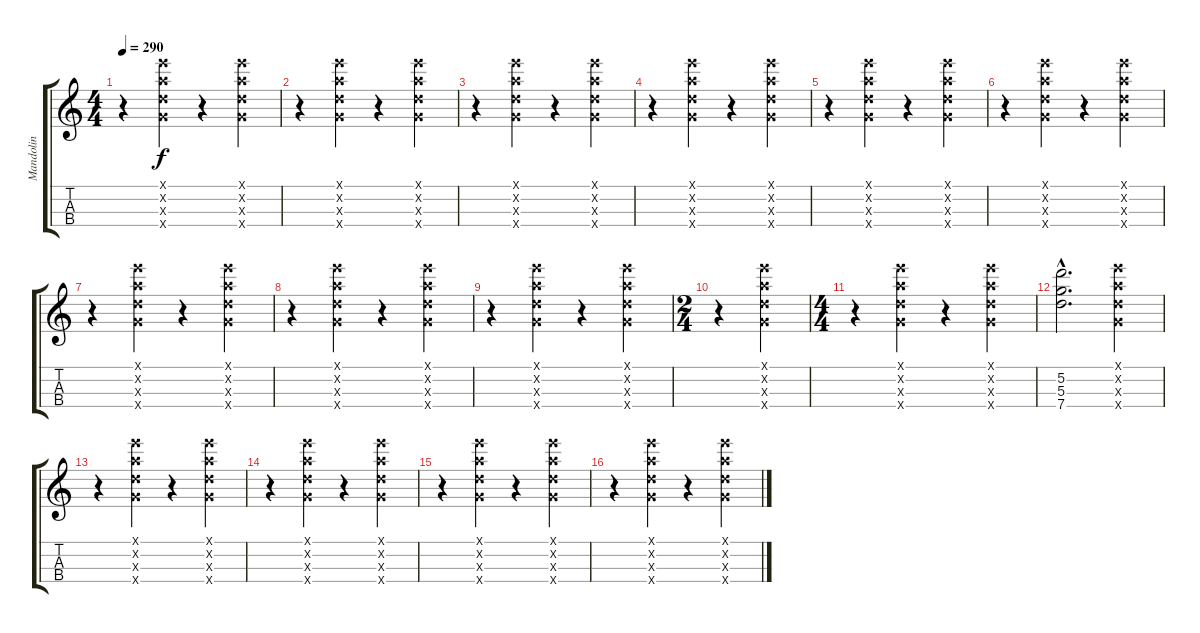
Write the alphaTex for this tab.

\track ("Mandolin" "Mandolin") {instrument acousticguitarnylon}
\staff {score tabs}
\tuning (E5 A4 D4 G3) {hide}
\ts (4 4)
\tempo 290
\clef g2
\ks c
r.4{dy f} (0.1{x} 0.2{x} 0.3{x} 0.4{x}).4 r.4 (0.1{x} 0.2{x} 0.3{x} 0.4{x}).4 |
r.4 (0.1{x} 0.2{x} 0.3{x} 0.4{x}).4 r.4 (0.1{x} 0.2{x} 0.3{x} 0.4{x}).4 |
r.4 (0.1{x} 0.2{x} 0.3{x} 0.4{x}).4 r.4 (0.1{x} 0.2{x} 0.3{x} 0.4{x}).4 |
r.4 (0.1{x} 0.2{x} 0.3{x} 0.4{x}).4 r.4 (0.1{x} 0.2{x} 0.3{x} 0.4{x}).4 |
r.4 (0.1{x} 0.2{x} 0.3{x} 0.4{x}).4 r.4 (0.1{x} 0.2{x} 0.3{x} 0.4{x}).4 |
r.4 (0.1{x} 0.2{x} 0.3{x} 0.4{x}).4 r.4 (0.1{x} 0.2{x} 0.3{x} 0.4{x}).4 |
r.4 (0.1{x} 0.2{x} 0.3{x} 0.4{x}).4 r.4 (0.1{x} 0.2{x} 0.3{x} 0.4{x}).4 |
r.4 (0.1{x} 0.2{x} 0.3{x} 0.4{x}).4 r.4 (0.1{x} 0.2{x} 0.3{x} 0.4{x}).4 |
r.4 (0.1{x} 0.2{x} 0.3{x} 0.4{x}).4 r.4 (0.1{x} 0.2{x} 0.3{x} 0.4{x}).4 |
\ts (2 4)
r.4 (0.1{x} 0.2{x} 0.3{x} 0.4{x}).4 |
\ts (4 4)
r.4 (0.1{x} 0.2{x} 0.3{x} 0.4{x}).4 r.4 (0.1{x} 0.2{x} 0.3{x} 0.4{x}).4 |
(5.2{hac} 5.3{hac} 7.4{hac}).2{d} (0.1{x} 0.2{x} 0.3{x} 0.4{x}).4 |
r.4 (0.1{x} 0.2{x} 0.3{x} 0.4{x}).4 r.4 (0.1{x} 0.2{x} 0.3{x} 0.4{x}).4 |
r.4 (0.1{x} 0.2{x} 0.3{x} 0.4{x}).4 r.4 (0.1{x} 0.2{x} 0.3{x} 0.4{x}).4 |
r.4 (0.1{x} 0.2{x} 0.3{x} 0.4{x}).4 r.4 (0.1{x} 0.2{x} 0.3{x} 0.4{x}).4 |
r.4 (0.1{x} 0.2{x} 0.3{x} 0.4{x}).4 r.4 (0.1{x} 0.2{x} 0.3{x} 0.4{x}).4
